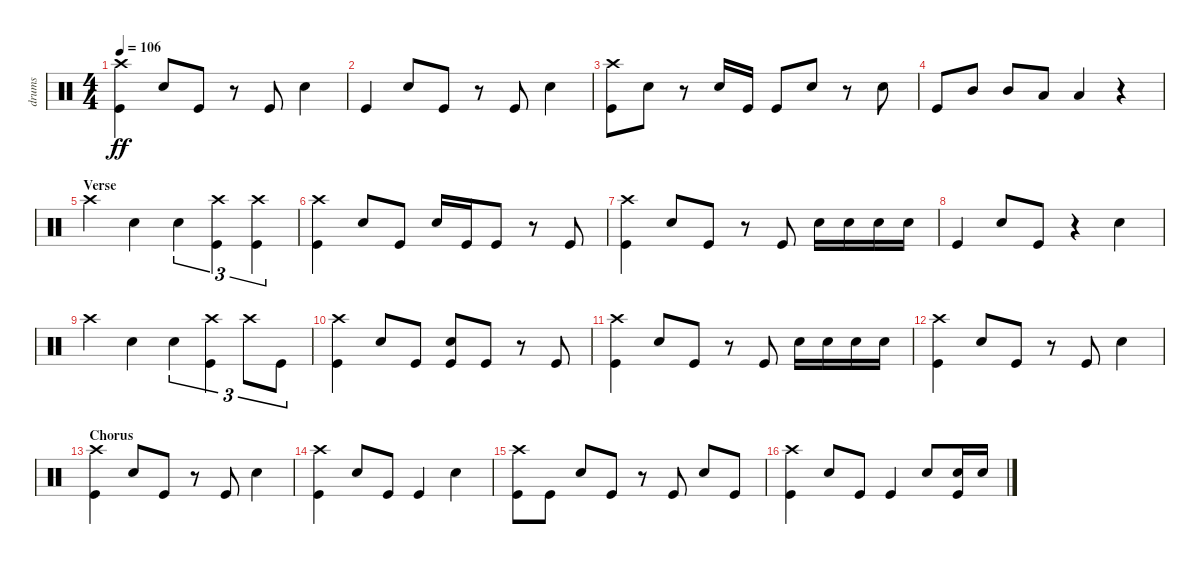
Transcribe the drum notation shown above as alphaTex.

\track ("drums" "drums") {instrument percussion}
\staff {score}
\articulation defaults
\ts (4 4)
\tempo 106
\clef neutral
\ks c
("Crash high (hit)" "Kick (hit)").4{dy ff} "Snare (hit) 2".8 "Kick (hit)".8 r.8 "Kick (hit)".8 "Snare (hit) 2".4 |
"Kick (hit)".4 "Snare (hit) 2".8 "Kick (hit)".8 r.8 "Kick (hit)".8 "Snare (hit) 2".4 |
("Crash high (hit)" "Kick (hit)").8 "Snare (hit) 2".8 r.8 "Snare (hit) 2".16 "Kick (hit)".16 "Kick (hit)".8 "Snare (hit) 2".8 r.8 "Snare (hit) 2".8 |
"Kick (hit)".8 "Mid Tom (hit)".8 "Mid Tom (hit)".8 "Low Tom (hit)".8 "Low Tom (hit)".4 r.4 |
\section ("" "Verse")
"Crash high (hit)".4 "Snare (hit) 2".4 "Snare (hit) 2".4{tu (3 2)} ("Crash high (hit)" "Kick (hit)").4{tu (3 2)} ("Crash high (hit)" "Kick (hit)").4{tu (3 2)} |
("Crash high (hit)" "Kick (hit)").4 "Snare (hit) 2".8 "Kick (hit)".8 "Snare (hit) 2".16 "Kick (hit)".16 "Kick (hit)".8 r.8 "Kick (hit)".8 |
("Crash high (hit)" "Kick (hit)").4 "Snare (hit) 2".8 "Kick (hit)".8 r.8 "Kick (hit)".8 "Snare (hit) 2".16 "Snare (hit) 2".16 "Snare (hit) 2".16 "Snare (hit) 2".16 |
"Kick (hit)".4 "Snare (hit) 2".8 "Kick (hit)".8 r.4 "Snare (hit) 2".4 |
"Crash high (hit)".4 "Snare (hit) 2".4 "Snare (hit) 2".4{tu (3 2)} ("Crash high (hit)" "Kick (hit)").4{tu (3 2)} "Crash high (hit)".8{tu (3 2)} "Kick (hit)".8{tu (3 2)} |
("Crash high (hit)" "Kick (hit)").4 "Snare (hit) 2".8 "Kick (hit)".8 ("Snare (hit) 2" "Kick (hit)").8 "Kick (hit)".8 r.8 "Kick (hit)".8 |
("Crash high (hit)" "Kick (hit)").4 "Snare (hit) 2".8 "Kick (hit)".8 r.8 "Kick (hit)".8 "Snare (hit) 2".16 "Snare (hit) 2".16 "Snare (hit) 2".16 "Snare (hit) 2".16 |
("Crash high (hit)" "Kick (hit)").4 "Snare (hit) 2".8 "Kick (hit)".8 r.8 "Kick (hit)".8 "Snare (hit) 2".4 |
\section ("" "Chorus")
("Crash high (hit)" "Kick (hit)").4 "Snare (hit) 2".8 "Kick (hit)".8 r.8 "Kick (hit)".8 "Snare (hit) 2".4 |
("Crash high (hit)" "Kick (hit)").4 "Snare (hit) 2".8 "Kick (hit)".8 "Kick (hit)".4 "Snare (hit) 2".4 |
("Crash high (hit)" "Kick (hit)").8 "Kick (hit)".8 "Snare (hit) 2".8 "Kick (hit)".8 r.8 "Kick (hit)".8 "Snare (hit) 2".8 "Kick (hit)".8 |
("Crash high (hit)" "Kick (hit)").4 "Snare (hit) 2".8 "Kick (hit)".8 "Kick (hit)".4 "Snare (hit) 2".8 ("Snare (hit) 2" "Kick (hit)").16 "Snare (hit) 2".16
